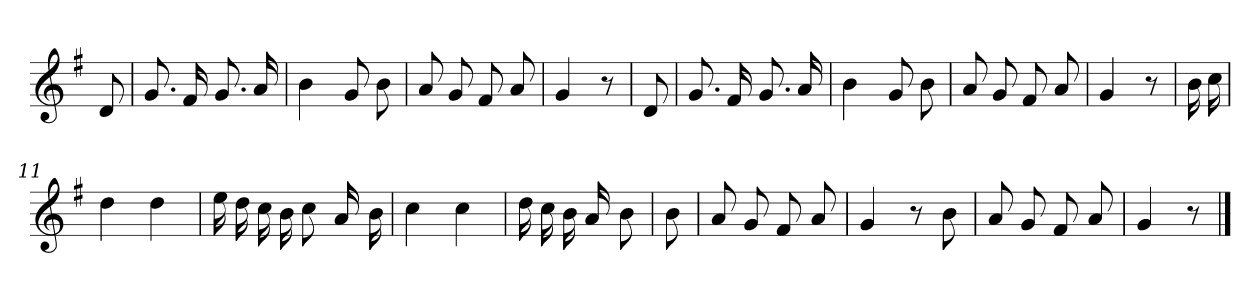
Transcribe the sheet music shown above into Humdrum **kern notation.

**kern
*part1
*staff1
*clefG2
*k[f#]
*G:
=
8d
=1
8.g
16f#
8.g
16a
=2
4b
8g
8b
=3
8a
8g
8f#
8a
=4
4g
8r
=5
8d
=6
8.g
16f#
8.g
16a
=7
4b
8g
8b
=8
8a
8g
8f#
8a
=9
4g
8r
=10
16b
16cc
=11
4dd
4dd
=12
16ee
16dd
16cc
16b
8cc
16a
16b
=13
4cc
4cc
=14
16dd
16cc
16b
16a
8b
=15
8b
=16
8a
8g
8f#
8a
=17
4g
8r
8b
=18
8a
8g
8f#
8a
=19
4g
8r
==
*-
